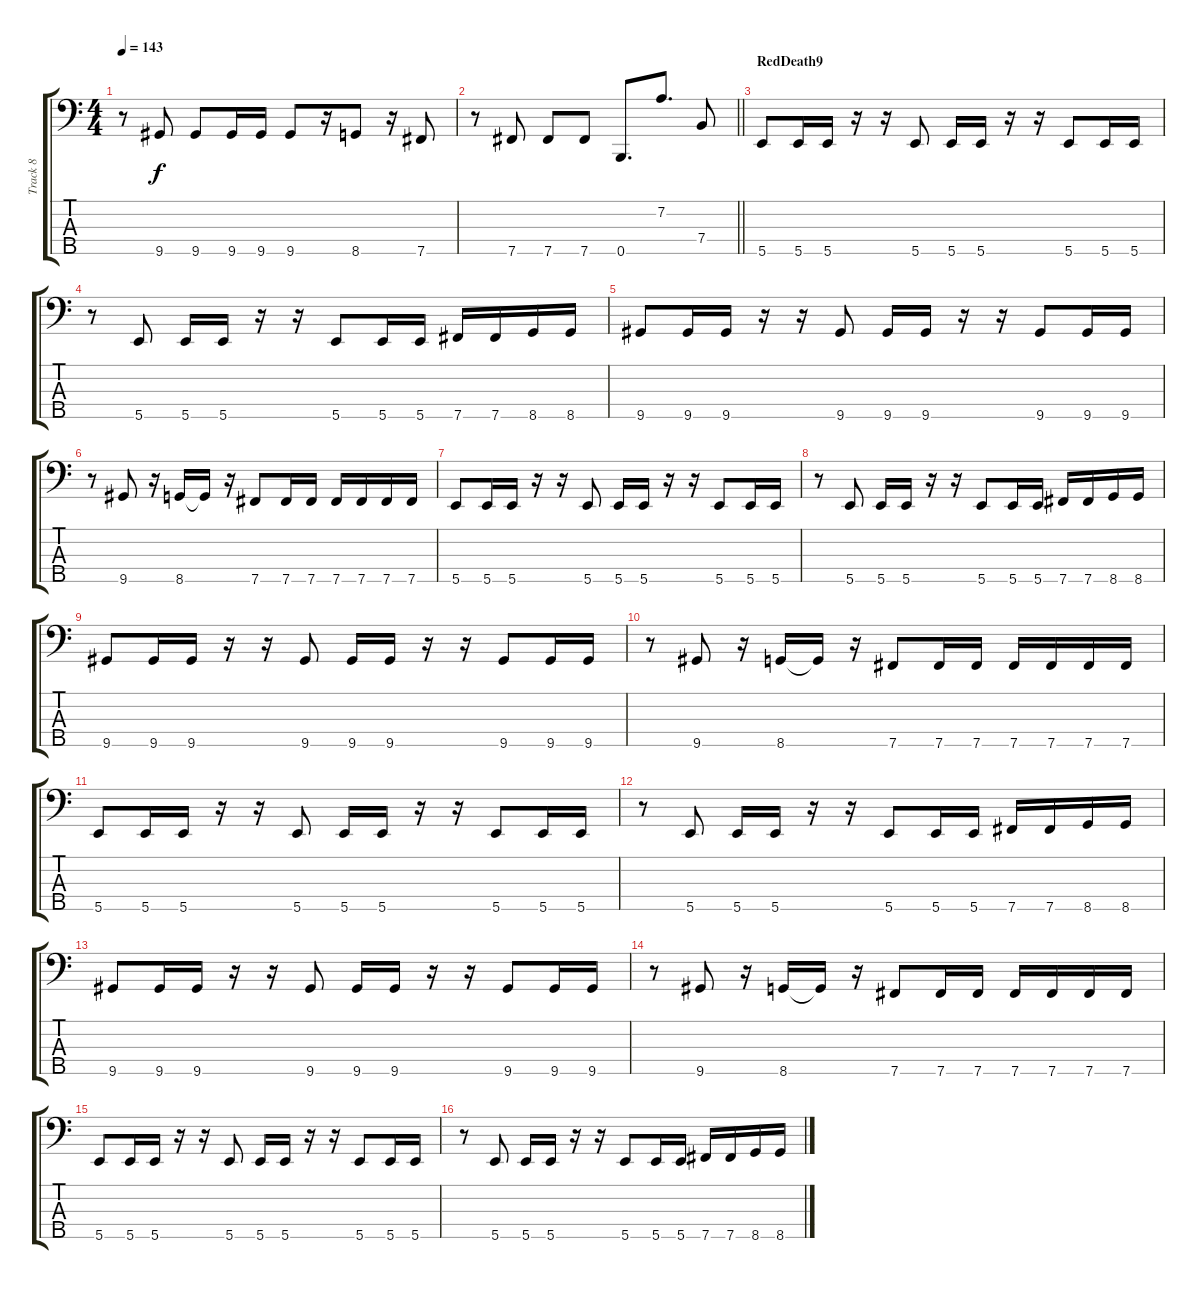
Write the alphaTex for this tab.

\track ("Track 8" "Track 8") {instrument electricbassfinger}
\staff {score tabs}
\tuning (G2 D2 A1 E1 B0) {hide}
\ts (4 4)
\tempo 143
\clef f4
\ks c
r.8{dy f} 9.5.8 9.5.8 9.5.16 9.5.16 9.5.8 r.16 8.5.8 r.16 7.5.8 |
\barLineRight lightlight
r.8 7.5.8 7.5.8 7.5.8 0.5.8{d} 7.2.8{d} 7.4.8 |
\section ("" "RedDeath9")
5.5.8 5.5.16 5.5.16 r.16 r.16 5.5.8 5.5.16 5.5.16 r.16 r.16 5.5.8 5.5.16 5.5.16 |
r.8 5.5.8 5.5.16 5.5.16 r.16 r.16 5.5.8 5.5.16 5.5.16 7.5.16 7.5.16 8.5.16 8.5.16 |
9.5.8 9.5.16 9.5.16 r.16 r.16 9.5.8 9.5.16 9.5.16 r.16 r.16 9.5.8 9.5.16 9.5.16 |
r.8 9.5.8 r.16 8.5.16 8.5{t}.16 r.16 7.5.8 7.5.16 7.5.16 7.5.16 7.5.16 7.5.16 7.5.16 |
5.5.8 5.5.16 5.5.16 r.16 r.16 5.5.8 5.5.16 5.5.16 r.16 r.16 5.5.8 5.5.16 5.5.16 |
r.8 5.5.8 5.5.16 5.5.16 r.16 r.16 5.5.8 5.5.16 5.5.16 7.5.16 7.5.16 8.5.16 8.5.16 |
9.5.8 9.5.16 9.5.16 r.16 r.16 9.5.8 9.5.16 9.5.16 r.16 r.16 9.5.8 9.5.16 9.5.16 |
r.8 9.5.8 r.16 8.5.16 8.5{t}.16 r.16 7.5.8 7.5.16 7.5.16 7.5.16 7.5.16 7.5.16 7.5.16 |
5.5.8 5.5.16 5.5.16 r.16 r.16 5.5.8 5.5.16 5.5.16 r.16 r.16 5.5.8 5.5.16 5.5.16 |
r.8 5.5.8 5.5.16 5.5.16 r.16 r.16 5.5.8 5.5.16 5.5.16 7.5.16 7.5.16 8.5.16 8.5.16 |
9.5.8 9.5.16 9.5.16 r.16 r.16 9.5.8 9.5.16 9.5.16 r.16 r.16 9.5.8 9.5.16 9.5.16 |
r.8 9.5.8 r.16 8.5.16 8.5{t}.16 r.16 7.5.8 7.5.16 7.5.16 7.5.16 7.5.16 7.5.16 7.5.16 |
5.5.8 5.5.16 5.5.16 r.16 r.16 5.5.8 5.5.16 5.5.16 r.16 r.16 5.5.8 5.5.16 5.5.16 |
r.8 5.5.8 5.5.16 5.5.16 r.16 r.16 5.5.8 5.5.16 5.5.16 7.5.16 7.5.16 8.5.16 8.5.16
